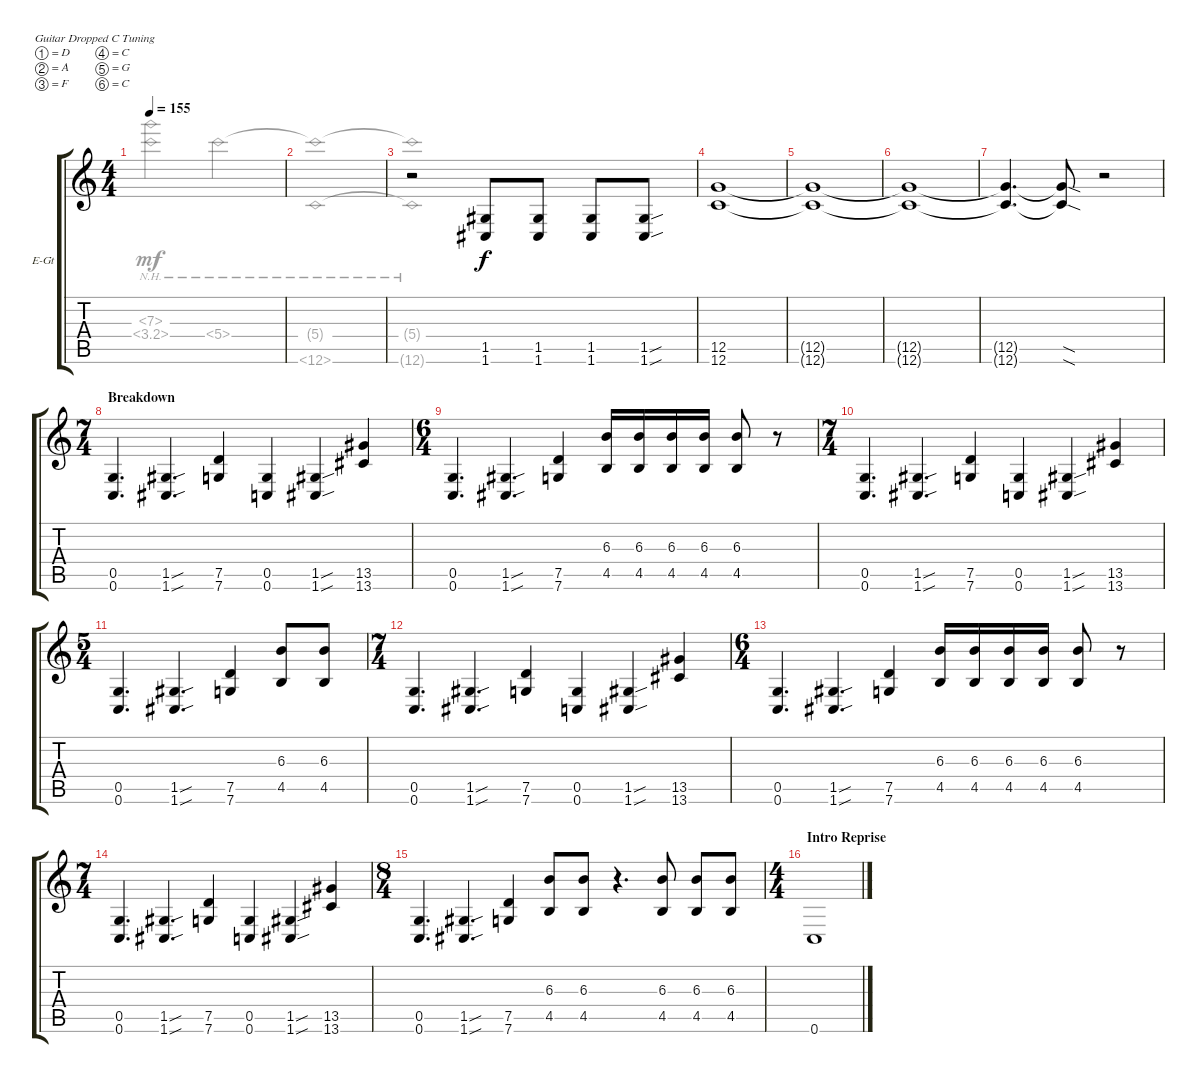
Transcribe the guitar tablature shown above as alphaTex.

\defaultSystemsLayout 4
\bracketExtendMode groupsimilarinstruments
\firstSystemTrackNameOrientation horizontal
\otherSystemsTrackNameOrientation horizontal
\track ("Alex" "E-Gt") {instrument distortionguitar}
\staff {score tabs}
\tuning (D4 A3 F3 C3 G2 C2)
\voice
\ts (4 4)
\tempo 155
\clef g2
\scale
0.229859
\ks c
|
\scale
0.223558 |
\scale
0.24043 r.2 (1.6 1.5).8 (1.5 1.6).8 (1.6 1.5).8 (1.5{sou} 1.6{sou}).8 |
(12.5 12.6).1 |
(12.5{t} 12.6{t}).1 |
(12.5{t} 12.6{t}).1 |
(12.5{t} 12.6{t}).4{d} (12.5{sod t} 12.6{sod t}).8 r.2 |
\ts (7 4)
\section ("" "Breakdown")
(0.6 0.5).4{d} (1.6{sou} 1.5{sou}).4{d} (7.5 7.6).4 (0.6 0.5).4 (1.6{sou} 1.5{sou}).4 (13.5 13.6).4 |
\ts (6 4)
(0.6 0.5).4{d} (1.6{sou} 1.5{sou}).4{d} (7.5 7.6).4 (4.5 6.3).16 (4.5 6.3).16 (4.5 6.3).16 (4.5 6.3).16 (4.5 6.3).8 r.8 |
\ts (7 4)
\scale
0.539051 (0.6 0.5).4{d} (1.6{sou} 1.5{sou}).4{d} (7.5 7.6).4 (0.6 0.5).4 (1.6{sou} 1.5{sou}).4 (13.5 13.6).4 |
\ts (5 4)
\scale
0.460515 (0.6 0.5).4{d} (1.6{sou} 1.5{sou}).4{d} (7.5 7.6).4 (4.5 6.3).8 (4.5 6.3).8 |
\ts (7 4)
(0.6 0.5).4{d} (1.6{sou} 1.5{sou}).4{d} (7.5 7.6).4 (0.6 0.5).4 (1.6{sou} 1.5{sou}).4 (13.5 13.6).4 |
\ts (6 4)
(0.6 0.5).4{d} (1.6{sou} 1.5{sou}).4{d} (7.5 7.6).4 (4.5 6.3).16 (4.5 6.3).16 (4.5 6.3).16 (4.5 6.3).16 (4.5 6.3).8 r.8 |
\ts (7 4)
\scale
0.536809 (0.6 0.5).4{d} (1.6{sou} 1.5{sou}).4{d} (7.5 7.6).4 (0.6 0.5).4 (1.6{sou} 1.5{sou}).4 (13.5 13.6).4 |
\ts (8 4)
\scale
0.463228 (0.6 0.5).4{d} (1.6{sou} 1.5{sou}).4{d} (7.5 7.6).4 (4.5 6.3).8 (4.5 6.3).8 r.4{d} (4.5 6.3).8 (4.5 6.3).8 (4.5 6.3).8 |
\ts (4 4)
\section ("" "Intro Reprise")
0.6.1
\voice
\clef g2
\ottava regular
\simile none
\scale
0.229859
\ks c
(3.4{nh} 7.3{nh t}).2{dy mf} 5.4{nh}.2 |
\scale
0.223558 (12.6{nh} 5.4{nh t}).1 |
\scale
0.24043 (12.6{nh t} 5.4{nh t}).1 |
|
|
|
|
|
|
\scale
0.539051 |
\scale
0.460515 |
|
|
\scale
0.536809 |
\scale
0.463228 |
